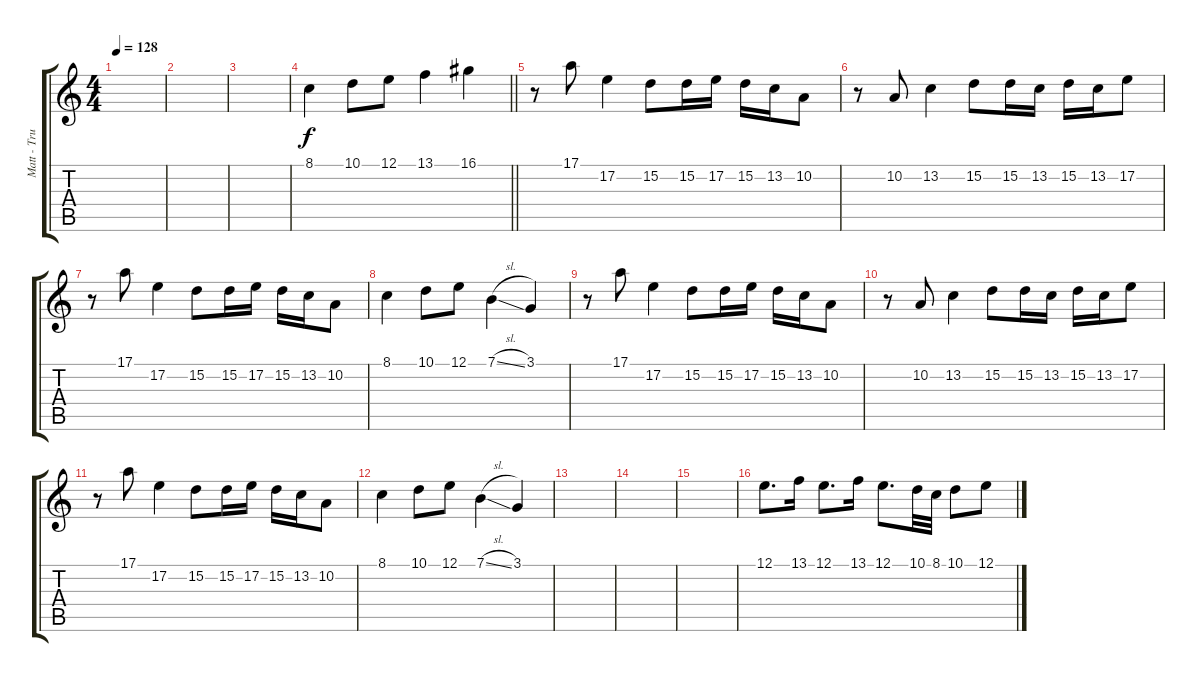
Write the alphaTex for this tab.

\track ("Matt - Trumpet" "Matt - Tru") {instrument trumpet}
\staff {score tabs}
\tuning (E4 B3 G3 D3 A2 E2) {hide}
\ts (4 4)
\tempo 128
\tempo 125
\tempo 128
\clef g2
\ks c
|
|
|
\barLineRight lightlight
8.1.4 10.1.8 12.1.8 13.1.4 16.1.4 |
r.8 17.1.8 17.2.4 15.2.8 15.2.16 17.2.16 15.2.16 13.2.16 10.2.8 |
r.8 10.2.8 13.2.4 15.2.8 15.2.16 13.2.16 15.2.16 13.2.16 17.2.8 |
r.8 17.1.8 17.2.4 15.2.8 15.2.16 17.2.16 15.2.16 13.2.16 10.2.8 |
8.1.4 10.1.8 12.1.8 7.1{sl}.4 3.1.4 |
r.8 17.1.8 17.2.4 15.2.8 15.2.16 17.2.16 15.2.16 13.2.16 10.2.8 |
r.8 10.2.8 13.2.4 15.2.8 15.2.16 13.2.16 15.2.16 13.2.16 17.2.8 |
r.8 17.1.8 17.2.4 15.2.8 15.2.16 17.2.16 15.2.16 13.2.16 10.2.8 |
8.1.4 10.1.8 12.1.8 7.1{sl}.4 3.1.4 |
|
|
|
12.1.8{d} 13.1.16 12.1.8{d} 13.1.16 12.1.8{d} 10.1.32 8.1.32 10.1.8 12.1.8
